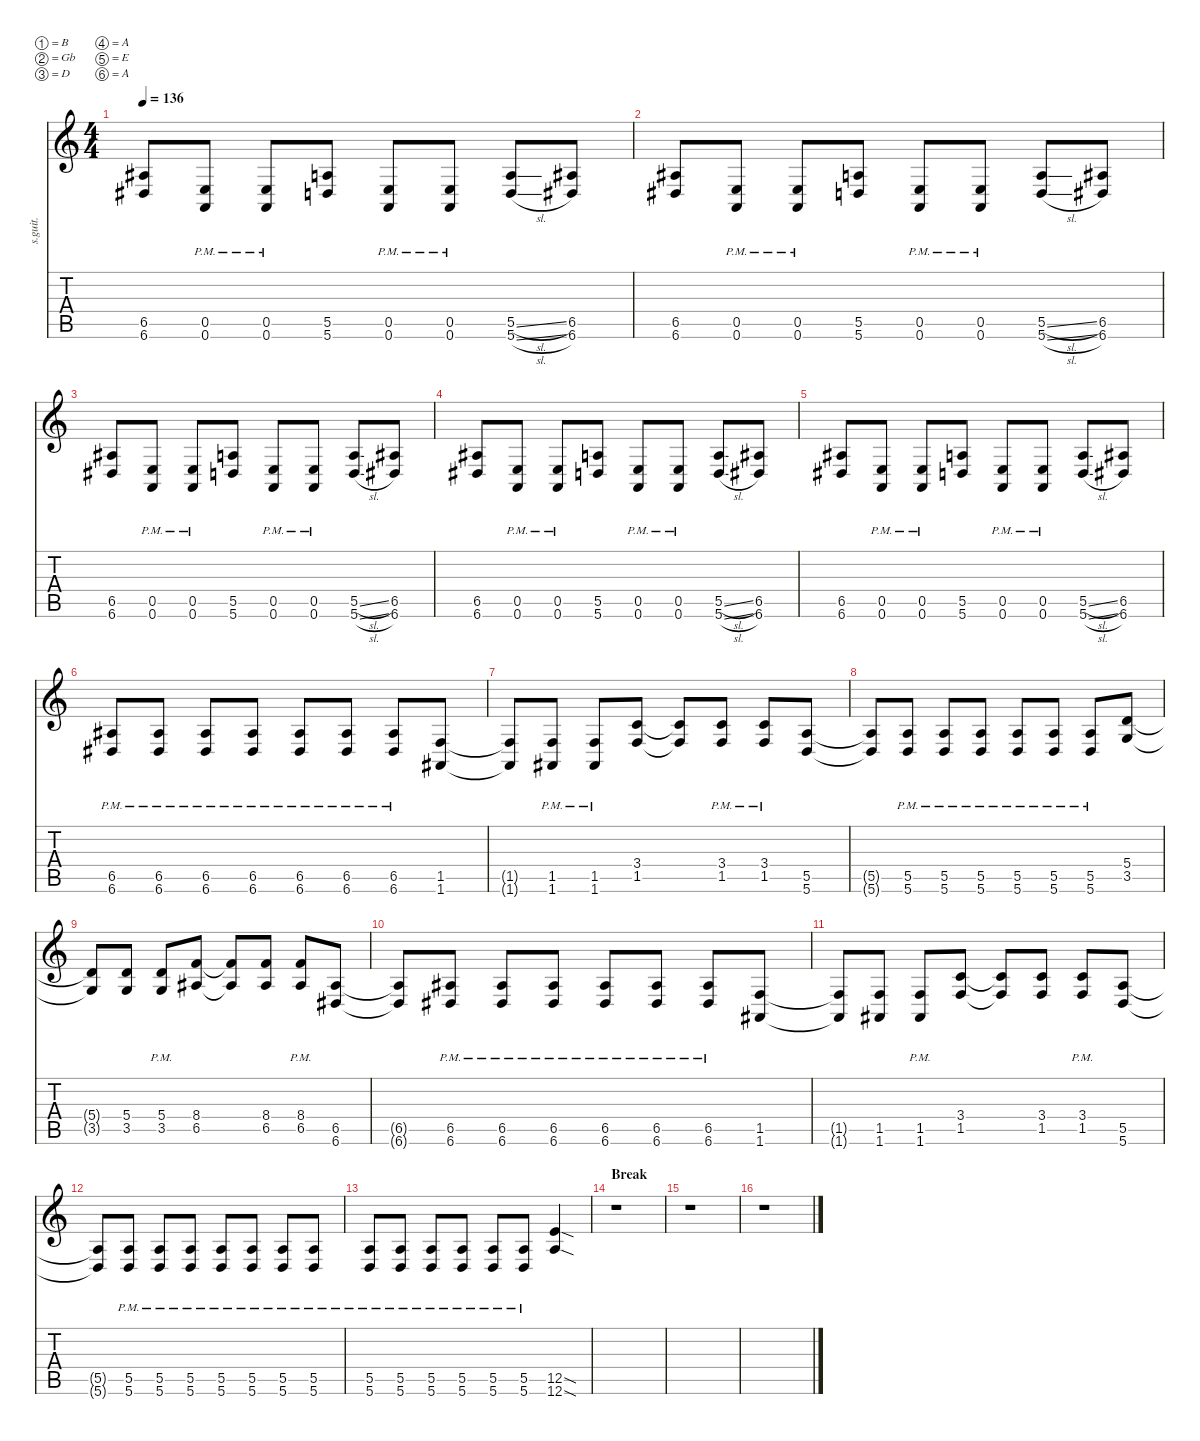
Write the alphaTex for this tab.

\defaultSystemsLayout 4
\hideDynamics
\bracketExtendMode nobrackets
\track ("Mick Thomson Backing" "s.guit.") {instrument distortionguitar}
\staff {score tabs}
\tuning (B3 Gb3 D3 A2 E2 A1)
\ts (4 4)
\tempo 136
\clef g2
\ks c
(6.5{acc #} 6.6{acc #}).8{lyrics (0 "") lyrics (1 "") lyrics (2 "") lyrics (3 "") lyrics (4 "") dy f} (0.5{pm} 0.6{pm}).8{lyrics (0 "") lyrics (1 "") lyrics (2 "") lyrics (3 "") lyrics (4 "")} (0.5{pm} 0.6{pm}).8{lyrics (0 "") lyrics (1 "") lyrics (2 "") lyrics (3 "") lyrics (4 "")} (5.5 5.6).8{lyrics (0 "") lyrics (1 "") lyrics (2 "") lyrics (3 "") lyrics (4 "")} (0.5{pm} 0.6{pm}).8{lyrics (0 "") lyrics (1 "") lyrics (2 "") lyrics (3 "") lyrics (4 "")} (0.5{pm} 0.6{pm}).8{lyrics (0 "") lyrics (1 "") lyrics (2 "") lyrics (3 "") lyrics (4 "")} (5.5{sl} 5.6{sl}).8{lyrics (0 "") lyrics (1 "") lyrics (2 "") lyrics (3 "") lyrics (4 "")} (6.5{acc #} 6.6{acc #}).8{lyrics (0 "") lyrics (1 "") lyrics (2 "") lyrics (3 "") lyrics (4 "")} |
(6.5{acc #} 6.6{acc #}).8{lyrics (0 "") lyrics (1 "") lyrics (2 "") lyrics (3 "") lyrics (4 "")} (0.5{pm} 0.6{pm}).8{lyrics (0 "") lyrics (1 "") lyrics (2 "") lyrics (3 "") lyrics (4 "")} (0.5{pm} 0.6{pm}).8{lyrics (0 "") lyrics (1 "") lyrics (2 "") lyrics (3 "") lyrics (4 "")} (5.5 5.6).8{lyrics (0 "") lyrics (1 "") lyrics (2 "") lyrics (3 "") lyrics (4 "")} (0.5{pm} 0.6{pm}).8{lyrics (0 "") lyrics (1 "") lyrics (2 "") lyrics (3 "") lyrics (4 "")} (0.5{pm} 0.6{pm}).8{lyrics (0 "") lyrics (1 "") lyrics (2 "") lyrics (3 "") lyrics (4 "")} (5.5{sl} 5.6{sl}).8{lyrics (0 "") lyrics (1 "") lyrics (2 "") lyrics (3 "") lyrics (4 "")} (6.5{acc #} 6.6{acc #}).8{lyrics (0 "") lyrics (1 "") lyrics (2 "") lyrics (3 "") lyrics (4 "")} |
(6.5{acc #} 6.6{acc #}).8{lyrics (0 "") lyrics (1 "") lyrics (2 "") lyrics (3 "") lyrics (4 "")} (0.5{pm} 0.6{pm}).8{lyrics (0 "") lyrics (1 "") lyrics (2 "") lyrics (3 "") lyrics (4 "")} (0.5{pm} 0.6{pm}).8{lyrics (0 "") lyrics (1 "") lyrics (2 "") lyrics (3 "") lyrics (4 "")} (5.5 5.6).8{lyrics (0 "") lyrics (1 "") lyrics (2 "") lyrics (3 "") lyrics (4 "")} (0.5{pm} 0.6{pm}).8{lyrics (0 "") lyrics (1 "") lyrics (2 "") lyrics (3 "") lyrics (4 "")} (0.5{pm} 0.6{pm}).8{lyrics (0 "") lyrics (1 "") lyrics (2 "") lyrics (3 "") lyrics (4 "")} (5.5{sl} 5.6{sl}).8{lyrics (0 "") lyrics (1 "") lyrics (2 "") lyrics (3 "") lyrics (4 "")} (6.5{acc #} 6.6{acc #}).8{lyrics (0 "") lyrics (1 "") lyrics (2 "") lyrics (3 "") lyrics (4 "")} |
(6.5{acc #} 6.6{acc #}).8{lyrics (0 "") lyrics (1 "") lyrics (2 "") lyrics (3 "") lyrics (4 "")} (0.5{pm} 0.6{pm}).8{lyrics (0 "") lyrics (1 "") lyrics (2 "") lyrics (3 "") lyrics (4 "")} (0.5{pm} 0.6{pm}).8{lyrics (0 "") lyrics (1 "") lyrics (2 "") lyrics (3 "") lyrics (4 "")} (5.5 5.6).8{lyrics (0 "") lyrics (1 "") lyrics (2 "") lyrics (3 "") lyrics (4 "")} (0.5{pm} 0.6{pm}).8{lyrics (0 "") lyrics (1 "") lyrics (2 "") lyrics (3 "") lyrics (4 "")} (0.5{pm} 0.6{pm}).8{lyrics (0 "") lyrics (1 "") lyrics (2 "") lyrics (3 "") lyrics (4 "")} (5.5{sl} 5.6{sl}).8{lyrics (0 "") lyrics (1 "") lyrics (2 "") lyrics (3 "") lyrics (4 "")} (6.5{acc #} 6.6{acc #}).8{lyrics (0 "") lyrics (1 "") lyrics (2 "") lyrics (3 "") lyrics (4 "")} |
(6.5{acc #} 6.6{acc #}).8{lyrics (0 "") lyrics (1 "") lyrics (2 "") lyrics (3 "") lyrics (4 "")} (0.5{pm} 0.6{pm}).8{lyrics (0 "") lyrics (1 "") lyrics (2 "") lyrics (3 "") lyrics (4 "")} (0.5{pm} 0.6{pm}).8{lyrics (0 "") lyrics (1 "") lyrics (2 "") lyrics (3 "") lyrics (4 "")} (5.5 5.6).8{lyrics (0 "") lyrics (1 "") lyrics (2 "") lyrics (3 "") lyrics (4 "")} (0.5{pm} 0.6{pm}).8{lyrics (0 "") lyrics (1 "") lyrics (2 "") lyrics (3 "") lyrics (4 "")} (0.5{pm} 0.6{pm}).8{lyrics (0 "") lyrics (1 "") lyrics (2 "") lyrics (3 "") lyrics (4 "")} (5.5{sl} 5.6{sl}).8{lyrics (0 "") lyrics (1 "") lyrics (2 "") lyrics (3 "") lyrics (4 "")} (6.5{acc #} 6.6{acc #}).8{lyrics (0 "") lyrics (1 "") lyrics (2 "") lyrics (3 "") lyrics (4 "")} |
(6.6{pm acc #} 6.5{pm acc #}).8{lyrics (0 "") lyrics (1 "") lyrics (2 "") lyrics (3 "") lyrics (4 "")} (6.5{pm acc #} 6.6{pm acc #}).8{lyrics (0 "") lyrics (1 "") lyrics (2 "") lyrics (3 "") lyrics (4 "")} (6.6{pm acc #} 6.5{pm acc #}).8{lyrics (0 "") lyrics (1 "") lyrics (2 "") lyrics (3 "") lyrics (4 "")} (6.5{pm acc #} 6.6{pm acc #}).8{lyrics (0 "") lyrics (1 "") lyrics (2 "") lyrics (3 "") lyrics (4 "")} (6.6{pm acc #} 6.5{pm acc #}).8{lyrics (0 "") lyrics (1 "") lyrics (2 "") lyrics (3 "") lyrics (4 "")} (6.5{pm acc #} 6.6{pm acc #}).8{lyrics (0 "") lyrics (1 "") lyrics (2 "") lyrics (3 "") lyrics (4 "")} (6.6{pm acc #} 6.5{pm acc #}).8{lyrics (0 "") lyrics (1 "") lyrics (2 "") lyrics (3 "") lyrics (4 "")} (1.6{acc #} 1.5).8{lyrics (0 "") lyrics (1 "") lyrics (2 "") lyrics (3 "") lyrics (4 "")} |
(1.5{t} 1.6{t acc #}).8{lyrics (0 "") lyrics (1 "") lyrics (2 "") lyrics (3 "") lyrics (4 "")} (1.5{pm} 1.6{pm acc #}).8{lyrics (0 "") lyrics (1 "") lyrics (2 "") lyrics (3 "") lyrics (4 "")} (1.5{pm} 1.6{pm acc #}).8{lyrics (0 "") lyrics (1 "") lyrics (2 "") lyrics (3 "") lyrics (4 "")} (1.5 3.4).8{lyrics (0 "") lyrics (1 "") lyrics (2 "") lyrics (3 "") lyrics (4 "")} (3.4{t} 1.5{t}).8{lyrics (0 "") lyrics (1 "") lyrics (2 "") lyrics (3 "") lyrics (4 "")} (3.4{pm} 1.5{pm}).8{lyrics (0 "") lyrics (1 "") lyrics (2 "") lyrics (3 "") lyrics (4 "")} (1.5{pm} 3.4{pm}).8{lyrics (0 "") lyrics (1 "") lyrics (2 "") lyrics (3 "") lyrics (4 "")} (5.5 5.6).8{lyrics (0 "") lyrics (1 "") lyrics (2 "") lyrics (3 "") lyrics (4 "")} |
(5.5{t} 5.6{t}).8{lyrics (0 "") lyrics (1 "") lyrics (2 "") lyrics (3 "") lyrics (4 "")} (5.5{pm} 5.6{pm}).8{lyrics (0 "") lyrics (1 "") lyrics (2 "") lyrics (3 "") lyrics (4 "")} (5.6{pm} 5.5{pm}).8{lyrics (0 "") lyrics (1 "") lyrics (2 "") lyrics (3 "") lyrics (4 "")} (5.5{pm} 5.6{pm}).8{lyrics (0 "") lyrics (1 "") lyrics (2 "") lyrics (3 "") lyrics (4 "")} (5.5{pm} 5.6{pm}).8{lyrics (0 "") lyrics (1 "") lyrics (2 "") lyrics (3 "") lyrics (4 "")} (5.6{pm} 5.5{pm}).8{lyrics (0 "") lyrics (1 "") lyrics (2 "") lyrics (3 "") lyrics (4 "")} (5.5{pm} 5.6{pm}).8{lyrics (0 "") lyrics (1 "") lyrics (2 "") lyrics (3 "") lyrics (4 "")} (5.4 3.5).8{lyrics (0 "") lyrics (1 "") lyrics (2 "") lyrics (3 "") lyrics (4 "")} |
(5.4{t} 3.5{t}).8{lyrics (0 "") lyrics (1 "") lyrics (2 "") lyrics (3 "") lyrics (4 "")} (5.4 3.5).8{lyrics (0 "") lyrics (1 "") lyrics (2 "") lyrics (3 "") lyrics (4 "")} (5.4{pm} 3.5{pm}).8{lyrics (0 "") lyrics (1 "") lyrics (2 "") lyrics (3 "") lyrics (4 "")} (8.4 6.5{acc #}).8{lyrics (0 "") lyrics (1 "") lyrics (2 "") lyrics (3 "") lyrics (4 "")} (8.4{t} 6.5{t acc #}).8{lyrics (0 "") lyrics (1 "") lyrics (2 "") lyrics (3 "") lyrics (4 "")} (8.4 6.5{acc #}).8{lyrics (0 "") lyrics (1 "") lyrics (2 "") lyrics (3 "") lyrics (4 "")} (8.4{pm} 6.5{pm acc #}).8{lyrics (0 "") lyrics (1 "") lyrics (2 "") lyrics (3 "") lyrics (4 "")} (6.5{acc #} 6.6{acc #}).8{lyrics (0 "") lyrics (1 "") lyrics (2 "") lyrics (3 "") lyrics (4 "")} |
(6.5{t acc #} 6.6{t acc #}).8{lyrics (0 "") lyrics (1 "") lyrics (2 "") lyrics (3 "") lyrics (4 "")} (6.5{pm acc #} 6.6{pm acc #}).8{lyrics (0 "") lyrics (1 "") lyrics (2 "") lyrics (3 "") lyrics (4 "")} (6.5{pm acc #} 6.6{pm acc #}).8{lyrics (0 "") lyrics (1 "") lyrics (2 "") lyrics (3 "") lyrics (4 "")} (6.5{pm acc #} 6.6{pm acc #}).8{lyrics (0 "") lyrics (1 "") lyrics (2 "") lyrics (3 "") lyrics (4 "")} (6.5{pm acc #} 6.6{pm acc #}).8{lyrics (0 "") lyrics (1 "") lyrics (2 "") lyrics (3 "") lyrics (4 "")} (6.5{pm acc #} 6.6{pm acc #}).8{lyrics (0 "") lyrics (1 "") lyrics (2 "") lyrics (3 "") lyrics (4 "")} (6.5{pm acc #} 6.6{pm acc #}).8{lyrics (0 "") lyrics (1 "") lyrics (2 "") lyrics (3 "") lyrics (4 "")} (1.5 1.6{acc #}).8{lyrics (0 "") lyrics (1 "") lyrics (2 "") lyrics (3 "") lyrics (4 "")} |
(1.5{t} 1.6{t acc #}).8{lyrics (0 "") lyrics (1 "") lyrics (2 "") lyrics (3 "") lyrics (4 "")} (1.5 1.6{acc #}).8{lyrics (0 "") lyrics (1 "") lyrics (2 "") lyrics (3 "") lyrics (4 "")} (1.6{pm acc #} 1.5{pm}).8{lyrics (0 "") lyrics (1 "") lyrics (2 "") lyrics (3 "") lyrics (4 "")} (3.4 1.5).8{lyrics (0 "") lyrics (1 "") lyrics (2 "") lyrics (3 "") lyrics (4 "")} (3.4{t} 1.5{t}).8{lyrics (0 "") lyrics (1 "") lyrics (2 "") lyrics (3 "") lyrics (4 "")} (3.4 1.5).8{lyrics (0 "") lyrics (1 "") lyrics (2 "") lyrics (3 "") lyrics (4 "")} (3.4{pm} 1.5{pm}).8{lyrics (0 "") lyrics (1 "") lyrics (2 "") lyrics (3 "") lyrics (4 "")} (5.5 5.6).8{lyrics (0 "") lyrics (1 "") lyrics (2 "") lyrics (3 "") lyrics (4 "")} |
(5.5{t} 5.6{t}).8{lyrics (0 "") lyrics (1 "") lyrics (2 "") lyrics (3 "") lyrics (4 "")} (5.5{pm} 5.6{pm}).8{lyrics (0 "") lyrics (1 "") lyrics (2 "") lyrics (3 "") lyrics (4 "")} (5.5{pm} 5.6{pm}).8{lyrics (0 "") lyrics (1 "") lyrics (2 "") lyrics (3 "") lyrics (4 "")} (5.5{pm} 5.6{pm}).8{lyrics (0 "") lyrics (1 "") lyrics (2 "") lyrics (3 "") lyrics (4 "")} (5.5{pm} 5.6{pm}).8{lyrics (0 "") lyrics (1 "") lyrics (2 "") lyrics (3 "") lyrics (4 "")} (5.5{pm} 5.6{pm}).8{lyrics (0 "") lyrics (1 "") lyrics (2 "") lyrics (3 "") lyrics (4 "")} (5.5{pm} 5.6{pm}).8{lyrics (0 "") lyrics (1 "") lyrics (2 "") lyrics (3 "") lyrics (4 "")} (5.5{pm} 5.6{pm}).8{lyrics (0 "") lyrics (1 "") lyrics (2 "") lyrics (3 "") lyrics (4 "")} |
(5.5{pm} 5.6{pm}).8{lyrics (0 "") lyrics (1 "") lyrics (2 "") lyrics (3 "") lyrics (4 "")} (5.5{pm} 5.6{pm}).8{lyrics (0 "") lyrics (1 "") lyrics (2 "") lyrics (3 "") lyrics (4 "")} (5.5{pm} 5.6{pm}).8{lyrics (0 "") lyrics (1 "") lyrics (2 "") lyrics (3 "") lyrics (4 "")} (5.5{pm} 5.6{pm}).8{lyrics (0 "") lyrics (1 "") lyrics (2 "") lyrics (3 "") lyrics (4 "")} (5.5{pm} 5.6{pm}).8{lyrics (0 "") lyrics (1 "") lyrics (2 "") lyrics (3 "") lyrics (4 "")} (5.5{pm} 5.6{pm}).8{lyrics (0 "") lyrics (1 "") lyrics (2 "") lyrics (3 "") lyrics (4 "")} (12.5{sod} 12.6{sod}).4{lyrics (0 "") lyrics (1 "") lyrics (2 "") lyrics (3 "") lyrics (4 "")} |
\section ("" "Break")
r.1 |
r.1 |
r.1
